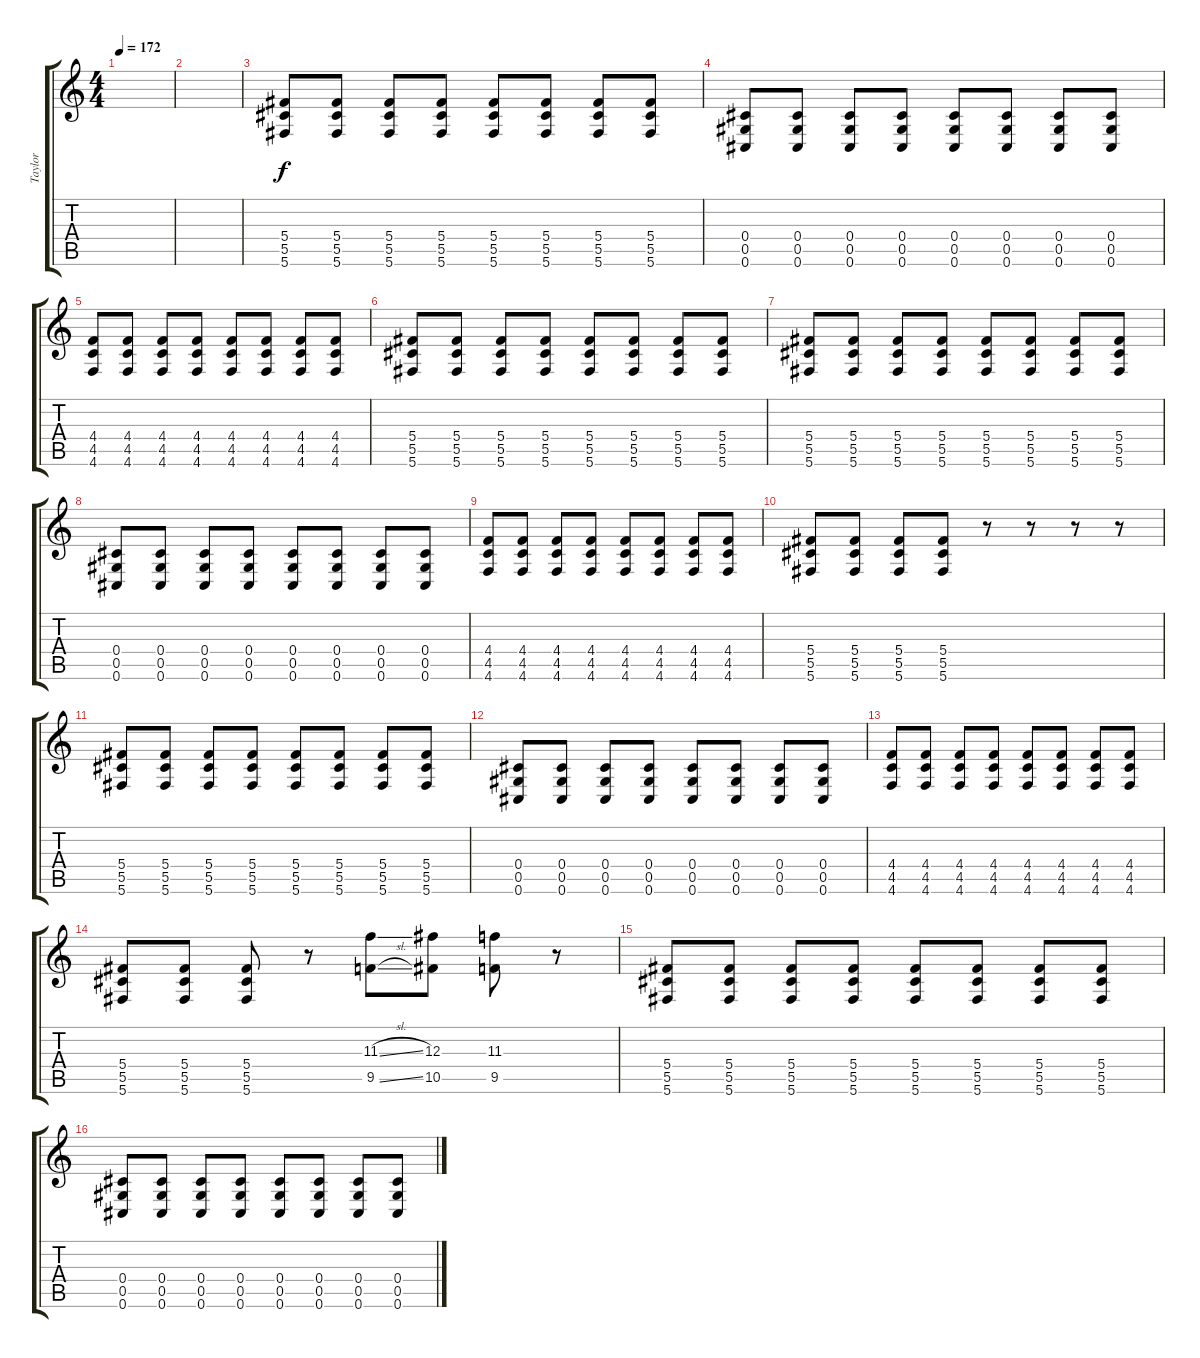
\track ("Taylor" "Taylor") {instrument distortionguitar}
\staff {score tabs}
\tuning (Eb4 Bb3 Gb3 Db3 Ab2 Db2) {hide}
\ts (4 4)
\tempo 172
\clef g2
\ks c
|
|
(5.4 5.5 5.6).8 (5.4 5.5 5.6).8 (5.4 5.5 5.6).8 (5.4 5.5 5.6).8 (5.4 5.5 5.6).8 (5.4 5.5 5.6).8 (5.4 5.5 5.6).8 (5.4 5.5 5.6).8 |
(0.4 0.5 0.6).8 (0.4 0.5 0.6).8 (0.4 0.5 0.6).8 (0.4 0.5 0.6).8 (0.4 0.5 0.6).8 (0.4 0.5 0.6).8 (0.4 0.5 0.6).8 (0.4 0.5 0.6).8 |
(4.4 4.5 4.6).8 (4.4 4.5 4.6).8 (4.4 4.5 4.6).8 (4.4 4.5 4.6).8 (4.4 4.5 4.6).8 (4.4 4.5 4.6).8 (4.4 4.5 4.6).8 (4.4 4.5 4.6).8 |
(5.4 5.5 5.6).8 (5.4 5.5 5.6).8 (5.4 5.5 5.6).8 (5.4 5.5 5.6).8 (5.4 5.5 5.6).8 (5.4 5.5 5.6).8 (5.4 5.5 5.6).8 (5.4 5.5 5.6).8 |
(5.4 5.5 5.6).8 (5.4 5.5 5.6).8 (5.4 5.5 5.6).8 (5.4 5.5 5.6).8 (5.4 5.5 5.6).8 (5.4 5.5 5.6).8 (5.4 5.5 5.6).8 (5.4 5.5 5.6).8 |
(0.4 0.5 0.6).8 (0.4 0.5 0.6).8 (0.4 0.5 0.6).8 (0.4 0.5 0.6).8 (0.4 0.5 0.6).8 (0.4 0.5 0.6).8 (0.4 0.5 0.6).8 (0.4 0.5 0.6).8 |
(4.4 4.5 4.6).8 (4.4 4.5 4.6).8 (4.4 4.5 4.6).8 (4.4 4.5 4.6).8 (4.4 4.5 4.6).8 (4.4 4.5 4.6).8 (4.4 4.5 4.6).8 (4.4 4.5 4.6).8 |
(5.4 5.5 5.6).8 (5.4 5.5 5.6).8 (5.4 5.5 5.6).8 (5.4 5.5 5.6).8 r.8 r.8 r.8 r.8 |
(5.4 5.5 5.6).8 (5.4 5.5 5.6).8 (5.4 5.5 5.6).8 (5.4 5.5 5.6).8 (5.4 5.5 5.6).8 (5.4 5.5 5.6).8 (5.4 5.5 5.6).8 (5.4 5.5 5.6).8 |
(0.4 0.5 0.6).8 (0.4 0.5 0.6).8 (0.4 0.5 0.6).8 (0.4 0.5 0.6).8 (0.4 0.5 0.6).8 (0.4 0.5 0.6).8 (0.4 0.5 0.6).8 (0.4 0.5 0.6).8 |
(4.4 4.5 4.6).8 (4.4 4.5 4.6).8 (4.4 4.5 4.6).8 (4.4 4.5 4.6).8 (4.4 4.5 4.6).8 (4.4 4.5 4.6).8 (4.4 4.5 4.6).8 (4.4 4.5 4.6).8 |
(5.4 5.5 5.6).8 (5.4 5.5 5.6).8 (5.4 5.5 5.6).8 r.8 (11.3{sl} 9.5{sl}).8 (12.3 10.5).8 (11.3 9.5).8 r.8 |
(5.4 5.5 5.6).8 (5.4 5.5 5.6).8 (5.4 5.5 5.6).8 (5.4 5.5 5.6).8 (5.4 5.5 5.6).8 (5.4 5.5 5.6).8 (5.4 5.5 5.6).8 (5.4 5.5 5.6).8 |
(0.4 0.5 0.6).8 (0.4 0.5 0.6).8 (0.4 0.5 0.6).8 (0.4 0.5 0.6).8 (0.4 0.5 0.6).8 (0.4 0.5 0.6).8 (0.4 0.5 0.6).8 (0.4 0.5 0.6).8
